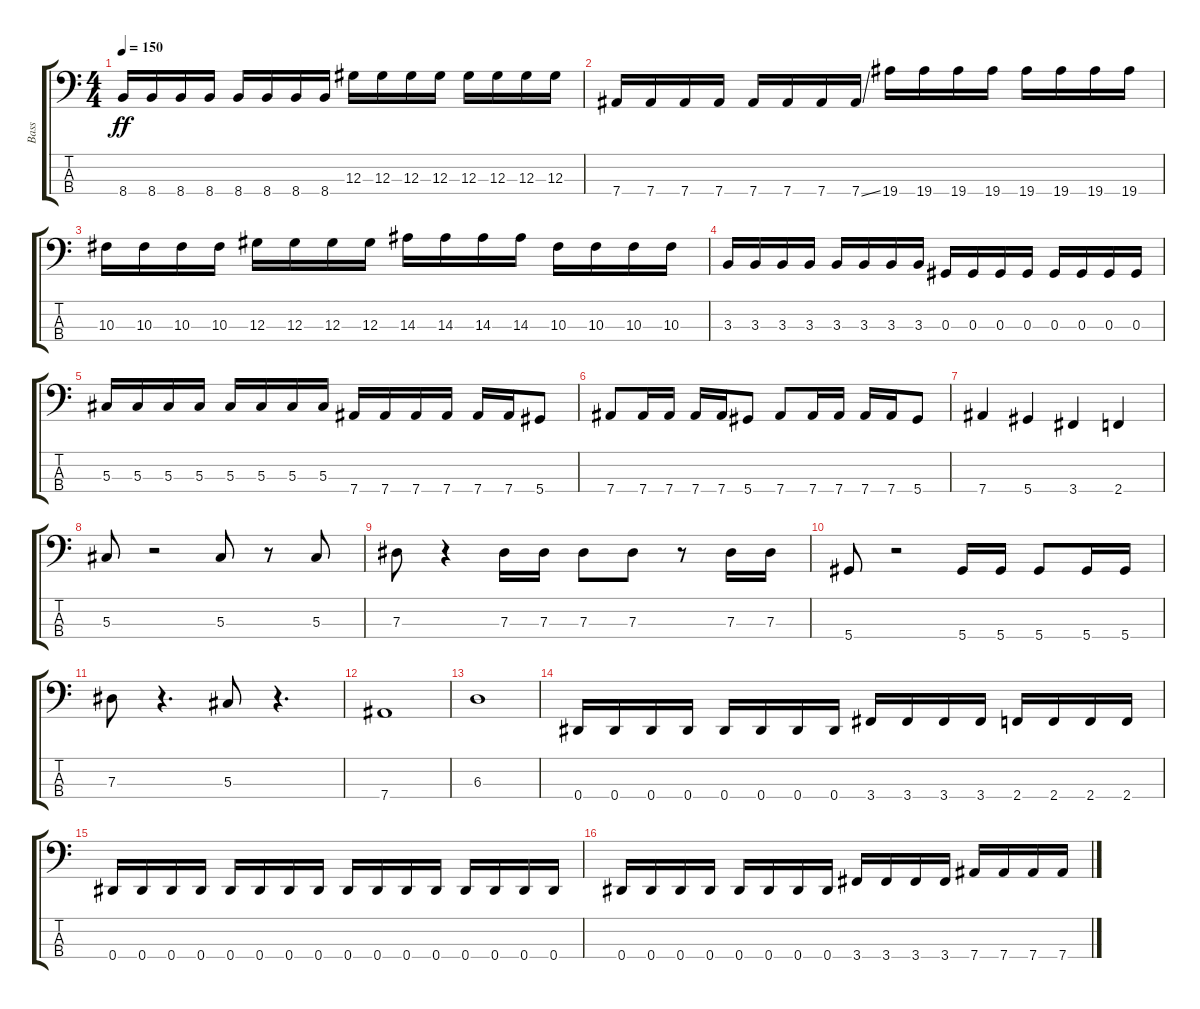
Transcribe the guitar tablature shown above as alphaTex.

\track ("Bass" "Bass") {instrument electricbasspick}
\staff {score tabs}
\tuning (Gb2 Db2 Ab1 Eb1) {hide}
\ts (4 4)
\tempo 150
\clef f4
\ks c
8.4.16{dy ff} 8.4.16 8.4.16 8.4.16 8.4.16 8.4.16 8.4.16 8.4.16 12.3.16 12.3.16 12.3.16 12.3.16 12.3.16 12.3.16 12.3.16 12.3.16 |
7.4.16 7.4.16 7.4.16 7.4.16 7.4.16 7.4.16 7.4.16 7.4{ss}.16 19.4.16 19.4.16 19.4.16 19.4.16 19.4.16 19.4.16 19.4.16 19.4.16 |
10.3.16 10.3.16 10.3.16 10.3.16 12.3.16 12.3.16 12.3.16 12.3.16 14.3.16 14.3.16 14.3.16 14.3.16 10.3.16 10.3.16 10.3.16 10.3.16 |
3.3.16 3.3.16 3.3.16 3.3.16 3.3.16 3.3.16 3.3.16 3.3.16 0.3.16 0.3.16 0.3.16 0.3.16 0.3.16 0.3.16 0.3.16 0.3.16 |
5.3.16 5.3.16 5.3.16 5.3.16 5.3.16 5.3.16 5.3.16 5.3.16 7.4.16 7.4.16 7.4.16 7.4.16 7.4.16 7.4.16 5.4.8 |
7.4.8 7.4.16 7.4.16 7.4.16 7.4.16 5.4.8 7.4.8 7.4.16 7.4.16 7.4.16 7.4.16 5.4.8 |
7.4.4 5.4.4 3.4.4 2.4.4 |
5.3.8 r.2 5.3.8 r.8 5.3.8 |
7.3.8 r.4 7.3.16 7.3.16 7.3.8 7.3.8 r.8 7.3.16 7.3.16 |
5.4.8 r.2 5.4.16 5.4.16 5.4.8 5.4.16 5.4.16 |
7.3.8 r.4{d} 5.3.8 r.4{d} |
7.4.1 |
6.3.1 |
0.4.16 0.4.16 0.4.16 0.4.16 0.4.16 0.4.16 0.4.16 0.4.16 3.4.16 3.4.16 3.4.16 3.4.16 2.4.16 2.4.16 2.4.16 2.4.16 |
0.4.16 0.4.16 0.4.16 0.4.16 0.4.16 0.4.16 0.4.16 0.4.16 0.4.16 0.4.16 0.4.16 0.4.16 0.4.16 0.4.16 0.4.16 0.4.16 |
0.4.16 0.4.16 0.4.16 0.4.16 0.4.16 0.4.16 0.4.16 0.4.16 3.4.16 3.4.16 3.4.16 3.4.16 7.4.16 7.4.16 7.4.16 7.4.16
